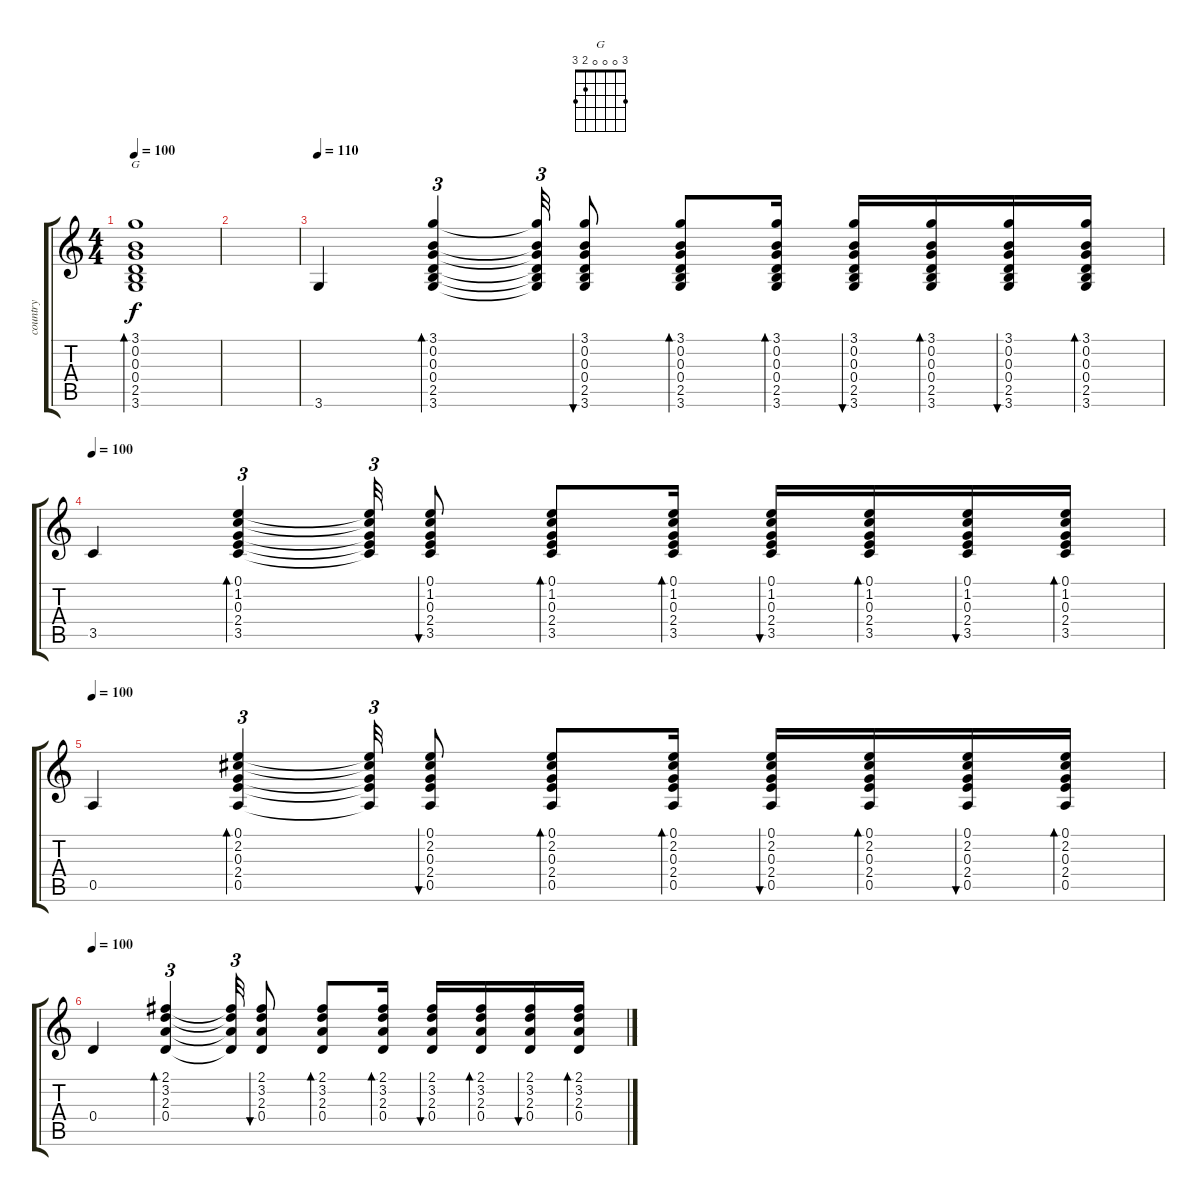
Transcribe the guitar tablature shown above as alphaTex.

\track ("country" "country") {instrument acousticguitarsteel}
\staff {score tabs}
\tuning (E4 B3 G3 D3 A2 E2) {hide}
\chord ("G" 3 0 0 0 2 3)
\ts (4 4)
\tempo 100
\clef g2
\ks c
(3.1 0.2 0.3 0.4 2.5 3.6).1{bd 60 ch "G" dy f} |
|
\tempo 100
\tempo 110
3.6.4{volume 9} (3.1 0.2 0.3 0.4 2.5 3.6).4{tu (3 2) bd 60} (3.1{t} 0.2{t} 0.3{t} 0.4{t} 2.5{t} 3.6{t}).32{tu (3 2)} (3.1 0.2 0.3 0.4 2.5 3.6).8{bu 60} (3.1 0.2 0.3 0.4 2.5 3.6).8{bd 60} (3.1 0.2 0.3 0.4 2.5 3.6).16{bd 60} (3.1 0.2 0.3 0.4 2.5 3.6).16{bu 60} (3.1 0.2 0.3 0.4 2.5 3.6).16{bd 60} (3.1 0.2 0.3 0.4 2.5 3.6).16{bu 60} (3.1 0.2 0.3 0.4 2.5 3.6).16{bd 60} |
\tempo 100
3.5.4 (0.1 1.2 0.3 2.4 3.5).4{tu (3 2) bd 60} (0.1{t} 1.2{t} 0.3{t} 2.4{t} 3.5{t}).32{tu (3 2)} (0.1 1.2 0.3 2.4 3.5).8{bu 60} (0.1 1.2 0.3 2.4 3.5).8{bd 60} (0.1 1.2 0.3 2.4 3.5).16{bd 60} (0.1 1.2 0.3 2.4 3.5).16{bu 60} (0.1 1.2 0.3 2.4 3.5).16{bd 60} (0.1 1.2 0.3 2.4 3.5).16{bu 60} (0.1 1.2 0.3 2.4 3.5).16{bd 60} |
\tempo 100
0.5.4 (0.1 2.2 0.3 2.4 0.5).4{tu (3 2) bd 60} (0.1{t} 2.2{t} 0.3{t} 2.4{t} 0.5{t}).32{tu (3 2)} (0.1 2.2 0.3 2.4 0.5).8{bu 60} (0.1 2.2 0.3 2.4 0.5).8{bd 60} (0.1 2.2 0.3 2.4 0.5).16{bd 60} (0.1 2.2 0.3 2.4 0.5).16{bu 60} (0.1 2.2 0.3 2.4 0.5).16{bd 60} (0.1 2.2 0.3 2.4 0.5).16{bu 60} (0.1 2.2 0.3 2.4 0.5).16{bd 60} |
\tempo 100
0.4.4 (2.1 3.2 2.3 0.4).4{tu (3 2) bd 60} (2.1{t} 3.2{t} 2.3{t} 0.4{t}).32{tu (3 2)} (2.1 3.2 2.3 0.4).8{bu 60} (2.1 3.2 2.3 0.4).8{bd 60} (2.1 3.2 2.3 0.4).16{bd 60} (2.1 3.2 2.3 0.4).16{bu 60} (2.1 3.2 2.3 0.4).16{bd 60} (2.1 3.2 2.3 0.4).16{bu 60} (2.1 3.2 2.3 0.4).16{bd 60}
